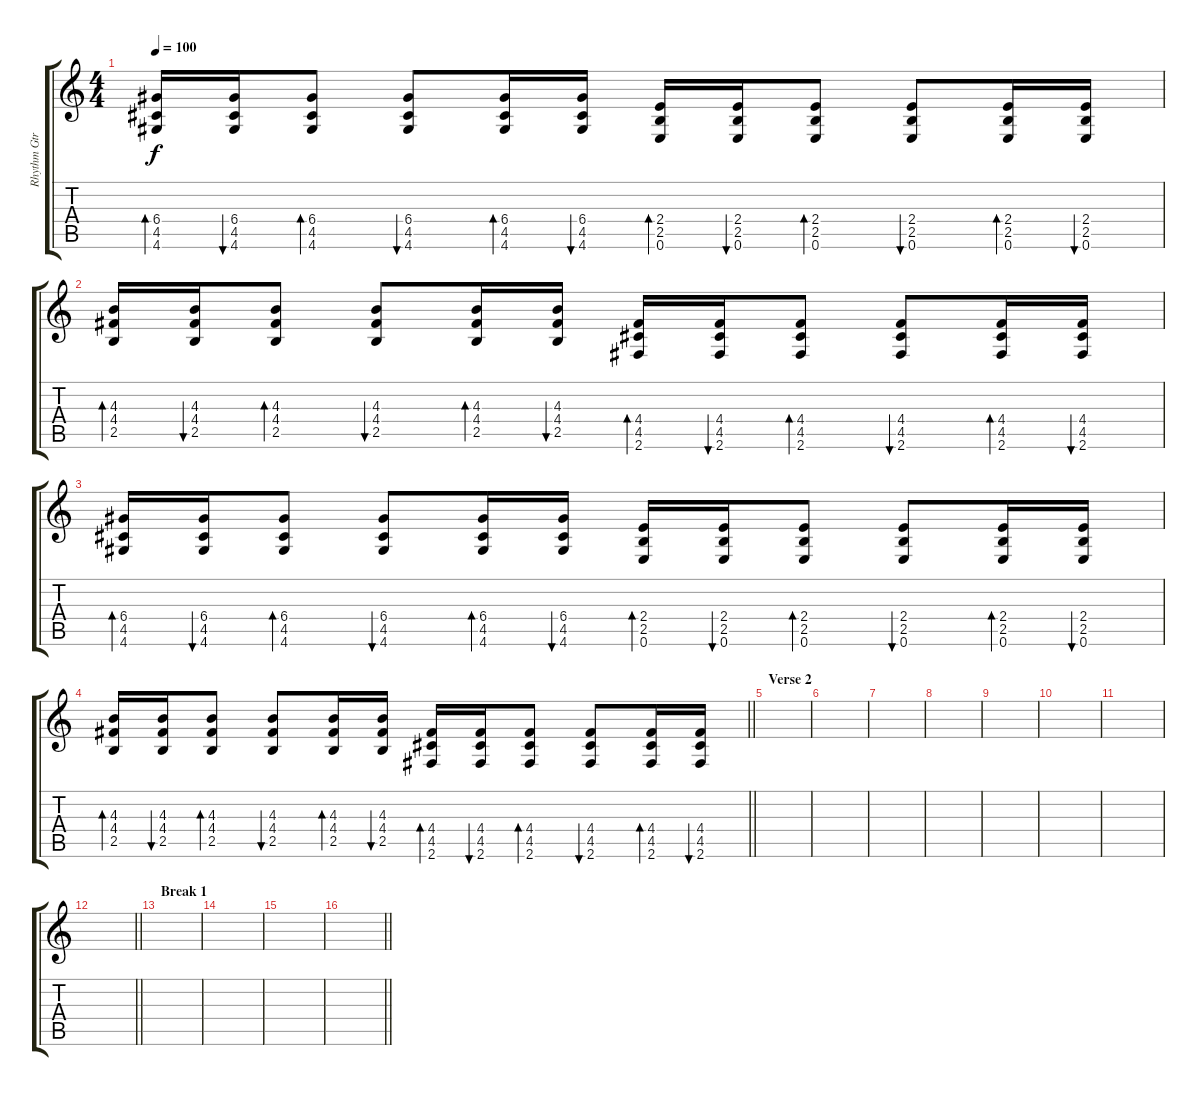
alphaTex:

\track ("Rhythm Gtr." "Rhythm Gtr") {instrument overdrivenguitar}
\staff {score tabs}
\tuning (E4 B3 G3 D3 A2 E2) {hide}
\ts (4 4)
\tempo 100
\clef g2
\ks c
(6.4 4.5 4.6).16{bd 60 dy f} (6.4 4.5 4.6).16{bu 60} (6.4 4.5 4.6).8{bd 60} (6.4 4.5 4.6).8{bu 60} (6.4 4.5 4.6).16{bd 60} (6.4 4.5 4.6).16{bu 60} (2.4 2.5 0.6).16{bd 60} (2.4 2.5 0.6).16{bu 60} (2.4 2.5 0.6).8{bd 60} (2.4 2.5 0.6).8{bu 60} (2.4 2.5 0.6).16{bd 60} (2.4 2.5 0.6).16{bu 60} |
(4.3 4.4 2.5).16{bd 60} (4.3 4.4 2.5).16{bu 60} (4.3 4.4 2.5).8{bd 60} (4.3 4.4 2.5).8{bu 60} (4.3 4.4 2.5).16{bd 60} (4.3 4.4 2.5).16{bu 60} (4.4 4.5 2.6).16{bd 60} (4.4 4.5 2.6).16{bu 60} (4.4 4.5 2.6).8{bd 60} (4.4 4.5 2.6).8{bu 60} (4.4 4.5 2.6).16{bd 60} (4.4 4.5 2.6).16{bu 60} |
(6.4 4.5 4.6).16{bd 60} (6.4 4.5 4.6).16{bu 60} (6.4 4.5 4.6).8{bd 60} (6.4 4.5 4.6).8{bu 60} (6.4 4.5 4.6).16{bd 60} (6.4 4.5 4.6).16{bu 60} (2.4 2.5 0.6).16{bd 60} (2.4 2.5 0.6).16{bu 60} (2.4 2.5 0.6).8{bd 60} (2.4 2.5 0.6).8{bu 60} (2.4 2.5 0.6).16{bd 60} (2.4 2.5 0.6).16{bu 60} |
\barLineRight lightlight
(4.3 4.4 2.5).16{bd 60} (4.3 4.4 2.5).16{bu 60} (4.3 4.4 2.5).8{bd 60} (4.3 4.4 2.5).8{bu 60} (4.3 4.4 2.5).16{bd 60} (4.3 4.4 2.5).16{bu 60} (4.4 4.5 2.6).16{bd 60} (4.4 4.5 2.6).16{bu 60} (4.4 4.5 2.6).8{bd 60} (4.4 4.5 2.6).8{bu 60} (4.4 4.5 2.6).16{bd 60} (4.4 4.5 2.6).16{bu 60} |
\section ("" "Verse 2")
|
|
|
|
|
|
|
\barLineRight lightlight
|
\section ("" "Break 1")
|
|
|
\barLineRight lightlight
